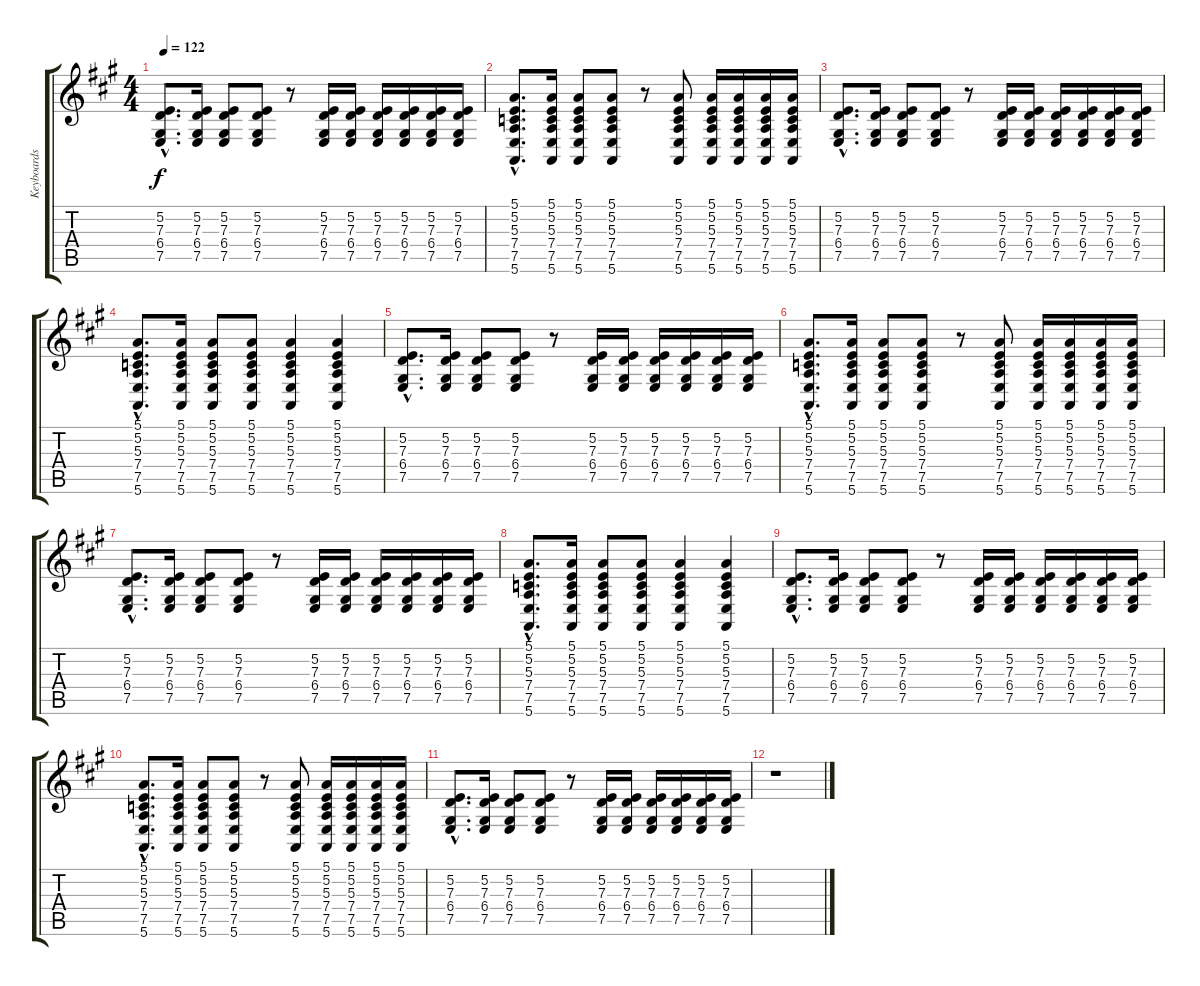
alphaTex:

\track ("Keyboards" "Keyboards") {instrument drawbarorgan}
\staff {score tabs}
\tuning (E4 B3 G3 D3 A2 E2) {hide}
\ts (4 4)
\tempo 122
\clef g2
\ks a
(5.2{hac} 7.3{hac} 6.4{hac} 7.5{hac}).8{d dy f} (5.2 7.3 6.4 7.5).16 (5.2 7.3 6.4 7.5).8 (5.2 7.3 6.4 7.5).8 r.8 (5.2 7.3 6.4 7.5).16 (5.2 7.3 6.4 7.5).16 (5.2 7.3 6.4 7.5).16 (5.2 7.3 6.4 7.5).16 (5.2 7.3 6.4 7.5).16 (5.2 7.3 6.4 7.5).16 |
(5.1{hac} 5.2{hac} 5.3{hac} 7.4{hac} 7.5{hac} 5.6{hac}).8{d} (5.1 5.2 5.3 7.4 7.5 5.6).16 (5.1 5.2 5.3 7.4 7.5 5.6).8 (5.1 5.2 5.3 7.4 7.5 5.6).8 r.8 (5.1 5.2 5.3 7.4 7.5 5.6).8 (5.1 5.2 5.3 7.4 7.5 5.6).16 (5.1 5.2 5.3 7.4 7.5 5.6).16 (5.1 5.2 5.3 7.4 7.5 5.6).16 (5.1 5.2 5.3 7.4 7.5 5.6).16 |
(5.2{hac} 7.3{hac} 6.4{hac} 7.5{hac}).8{d} (5.2 7.3 6.4 7.5).16 (5.2 7.3 6.4 7.5).8 (5.2 7.3 6.4 7.5).8 r.8 (5.2 7.3 6.4 7.5).16 (5.2 7.3 6.4 7.5).16 (5.2 7.3 6.4 7.5).16 (5.2 7.3 6.4 7.5).16 (5.2 7.3 6.4 7.5).16 (5.2 7.3 6.4 7.5).16 |
(5.1{hac} 5.2{hac} 5.3{hac} 7.4{hac} 7.5{hac} 5.6{hac}).8{d} (5.1 5.2 5.3 7.4 7.5 5.6).16 (5.1 5.2 5.3 7.4 7.5 5.6).8 (5.1 5.2 5.3 7.4 7.5 5.6).8 (5.1 5.2 5.3 7.4 7.5 5.6).4 (5.1 5.2 5.3 7.4 7.5 5.6).4 |
(5.2{hac} 7.3{hac} 6.4{hac} 7.5{hac}).8{d} (5.2 7.3 6.4 7.5).16 (5.2 7.3 6.4 7.5).8 (5.2 7.3 6.4 7.5).8 r.8 (5.2 7.3 6.4 7.5).16 (5.2 7.3 6.4 7.5).16 (5.2 7.3 6.4 7.5).16 (5.2 7.3 6.4 7.5).16 (5.2 7.3 6.4 7.5).16 (5.2 7.3 6.4 7.5).16 |
(5.1{hac} 5.2{hac} 5.3{hac} 7.4{hac} 7.5{hac} 5.6{hac}).8{d} (5.1 5.2 5.3 7.4 7.5 5.6).16 (5.1 5.2 5.3 7.4 7.5 5.6).8 (5.1 5.2 5.3 7.4 7.5 5.6).8 r.8 (5.1 5.2 5.3 7.4 7.5 5.6).8 (5.1 5.2 5.3 7.4 7.5 5.6).16 (5.1 5.2 5.3 7.4 7.5 5.6).16 (5.1 5.2 5.3 7.4 7.5 5.6).16 (5.1 5.2 5.3 7.4 7.5 5.6).16 |
(5.2{hac} 7.3{hac} 6.4{hac} 7.5{hac}).8{d} (5.2 7.3 6.4 7.5).16 (5.2 7.3 6.4 7.5).8 (5.2 7.3 6.4 7.5).8 r.8 (5.2 7.3 6.4 7.5).16 (5.2 7.3 6.4 7.5).16 (5.2 7.3 6.4 7.5).16 (5.2 7.3 6.4 7.5).16 (5.2 7.3 6.4 7.5).16 (5.2 7.3 6.4 7.5).16 |
(5.1{hac} 5.2{hac} 5.3{hac} 7.4{hac} 7.5{hac} 5.6{hac}).8{d} (5.1 5.2 5.3 7.4 7.5 5.6).16 (5.1 5.2 5.3 7.4 7.5 5.6).8 (5.1 5.2 5.3 7.4 7.5 5.6).8 (5.1 5.2 5.3 7.4 7.5 5.6).4 (5.1 5.2 5.3 7.4 7.5 5.6).4 |
(5.2{hac} 7.3{hac} 6.4{hac} 7.5{hac}).8{d} (5.2 7.3 6.4 7.5).16 (5.2 7.3 6.4 7.5).8 (5.2 7.3 6.4 7.5).8 r.8 (5.2 7.3 6.4 7.5).16 (5.2 7.3 6.4 7.5).16 (5.2 7.3 6.4 7.5).16 (5.2 7.3 6.4 7.5).16 (5.2 7.3 6.4 7.5).16 (5.2 7.3 6.4 7.5).16 |
(5.1{hac} 5.2{hac} 5.3{hac} 7.4{hac} 7.5{hac} 5.6{hac}).8{d} (5.1 5.2 5.3 7.4 7.5 5.6).16 (5.1 5.2 5.3 7.4 7.5 5.6).8 (5.1 5.2 5.3 7.4 7.5 5.6).8 r.8 (5.1 5.2 5.3 7.4 7.5 5.6).8 (5.1 5.2 5.3 7.4 7.5 5.6).16 (5.1 5.2 5.3 7.4 7.5 5.6).16 (5.1 5.2 5.3 7.4 7.5 5.6).16 (5.1 5.2 5.3 7.4 7.5 5.6).16 |
(5.2{hac} 7.3{hac} 6.4{hac} 7.5{hac}).8{d} (5.2 7.3 6.4 7.5).16 (5.2 7.3 6.4 7.5).8 (5.2 7.3 6.4 7.5).8 r.8 (5.2 7.3 6.4 7.5).16 (5.2 7.3 6.4 7.5).16 (5.2 7.3 6.4 7.5).16 (5.2 7.3 6.4 7.5).16 (5.2 7.3 6.4 7.5).16 (5.2 7.3 6.4 7.5).16 |
r.1
